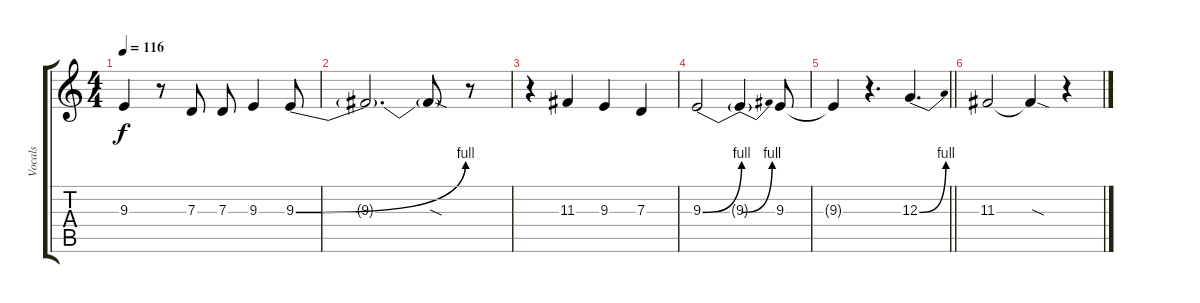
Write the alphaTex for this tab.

\track ("Vocals" "Vocals") {instrument lead6voice}
\staff {score tabs}
\tuning (E4 B3 G3 D3 A2 E2) {hide}
\ts (4 4)
\tempo 116
\clef g2
\ks c
9.3{t}.4{dy f} r.8 7.3.8 7.3.8 9.3.4 9.3{be (bend 0 0 60 4)}.8 |
9.3{t}.2{d} 9.3{sod t}.8 r.8 |
r.4 11.3.4 9.3.4 7.3.4 |
9.3{be (bend 0 0 60 4)}.2 9.3{be (bend 0 0 60 4) t}.4{d} 9.3.8 |
\barLineRight lightlight
9.3{t}.4 r.4{d} 12.3{be (bend 0 0 60 4)}.4{d} |
11.3.2 11.3{sod t}.4 r.4
